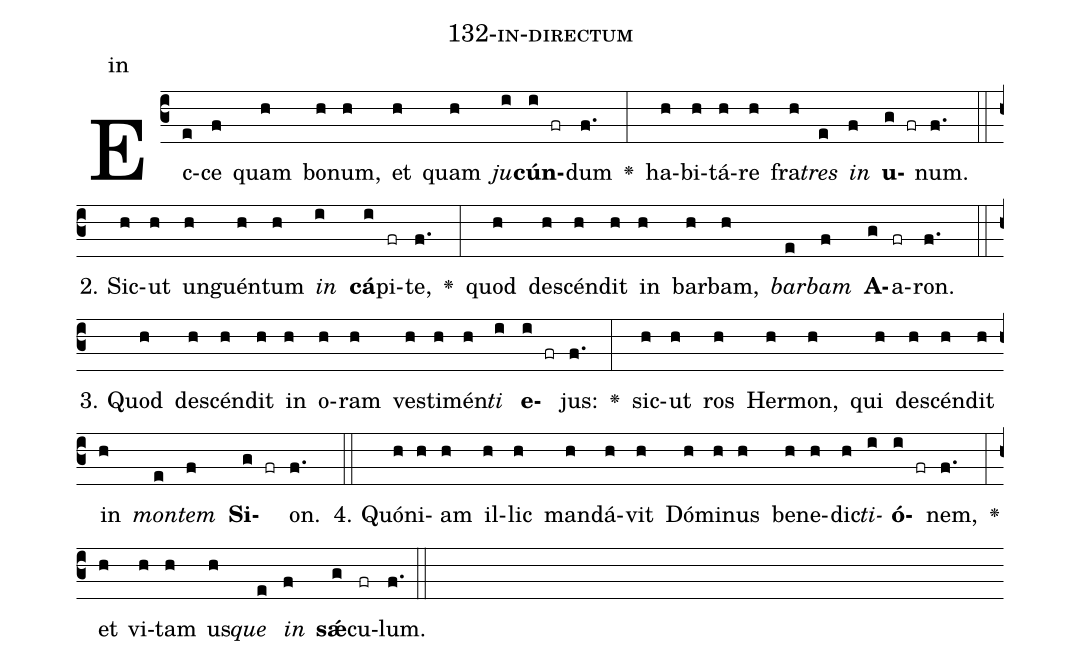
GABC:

name: 132-in-directum;
annotation: in;
%%
(c3)Ec(e)ce(f) quam(h) bo(h)num,(h) et(h) quam(h) <i>ju</i>(i)<b>cún</b>(i fr)dum(f.) <v>\greheightstar</v>(:) ha(h)bi(h)tá(h)re(h) fra(h)<i>tres</i>(e) <i>in</i>(f) <b>u</b>(g fr)num.(f.) (::)
2. Sic(h)ut(h) un(h)guén(h)tum(h) <i>in</i>(i) <b>cá</b>(i)pi(fr)te,(f.) <v>\greheightstar</v>(:) quod(h) de(h)scén(h)dit(h) in(h) bar(h)bam,(h) <i>bar</i>(e)<i>bam</i>(f) <b>A</b>(g)a(fr)ron.(f.) (::)
3. Quod(h) de(h)scén(h)dit(h) in(h) o(h)ram(h) ves(h)ti(h)mén(h)<i>ti</i>(i) <b>e</b>(i fr)jus:(f.) <v>\greheightstar</v>(:) sic(h)ut(h) ros(h) Her(h)mon,(h) qui(h) de(h)scén(h)dit(h) in(h) <i>mon</i>(e)<i>tem</i>(f) <b>Si</b>(g fr)on.(f.) (::)
4. Quón(h)i(h)am(h) il(h)lic(h) man(h)dá(h)vit(h) Dó(h)mi(h)nus(h) be(h)ne(h)dic(h)<i>ti</i>(i)<b>ó</b>(i fr)nem,(f.) <v>\greheightstar</v>(:) et(h) vi(h)tam(h) us(h)<i>que</i>(e) <i>in</i>(f) <b>sǽ</b>(g)cu(fr)lum.(f.) (::)
